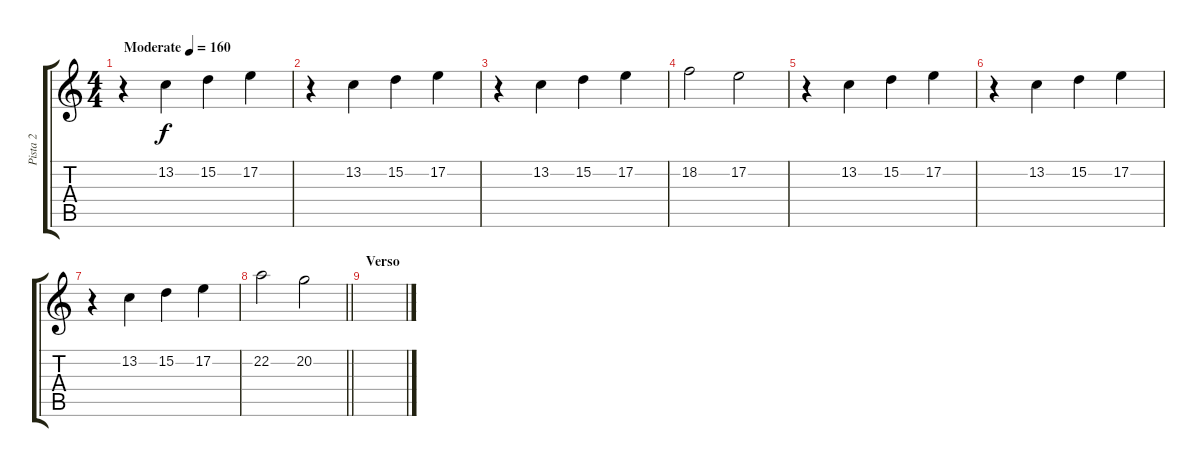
\track ("Pista 2" "Pista 2") {instrument brightacousticpiano}
\staff {score tabs}
\tuning (E4 B3 G3 D3 A2 E2) {hide}
\ts (4 4)
\tempo (160 "Moderate")
\clef g2
\ks c
r.4{dy f instrument brightacousticpiano} 13.2.4 15.2.4 17.2.4 |
r.4 13.2.4 15.2.4 17.2.4 |
r.4 13.2.4 15.2.4 17.2.4 |
18.2.2 17.2.2 |
r.4 13.2.4 15.2.4 17.2.4 |
r.4 13.2.4 15.2.4 17.2.4 |
r.4 13.2.4 15.2.4 17.2.4 |
\barLineRight lightlight
22.2.2 20.2.2 |
\section ("" "Verso")
